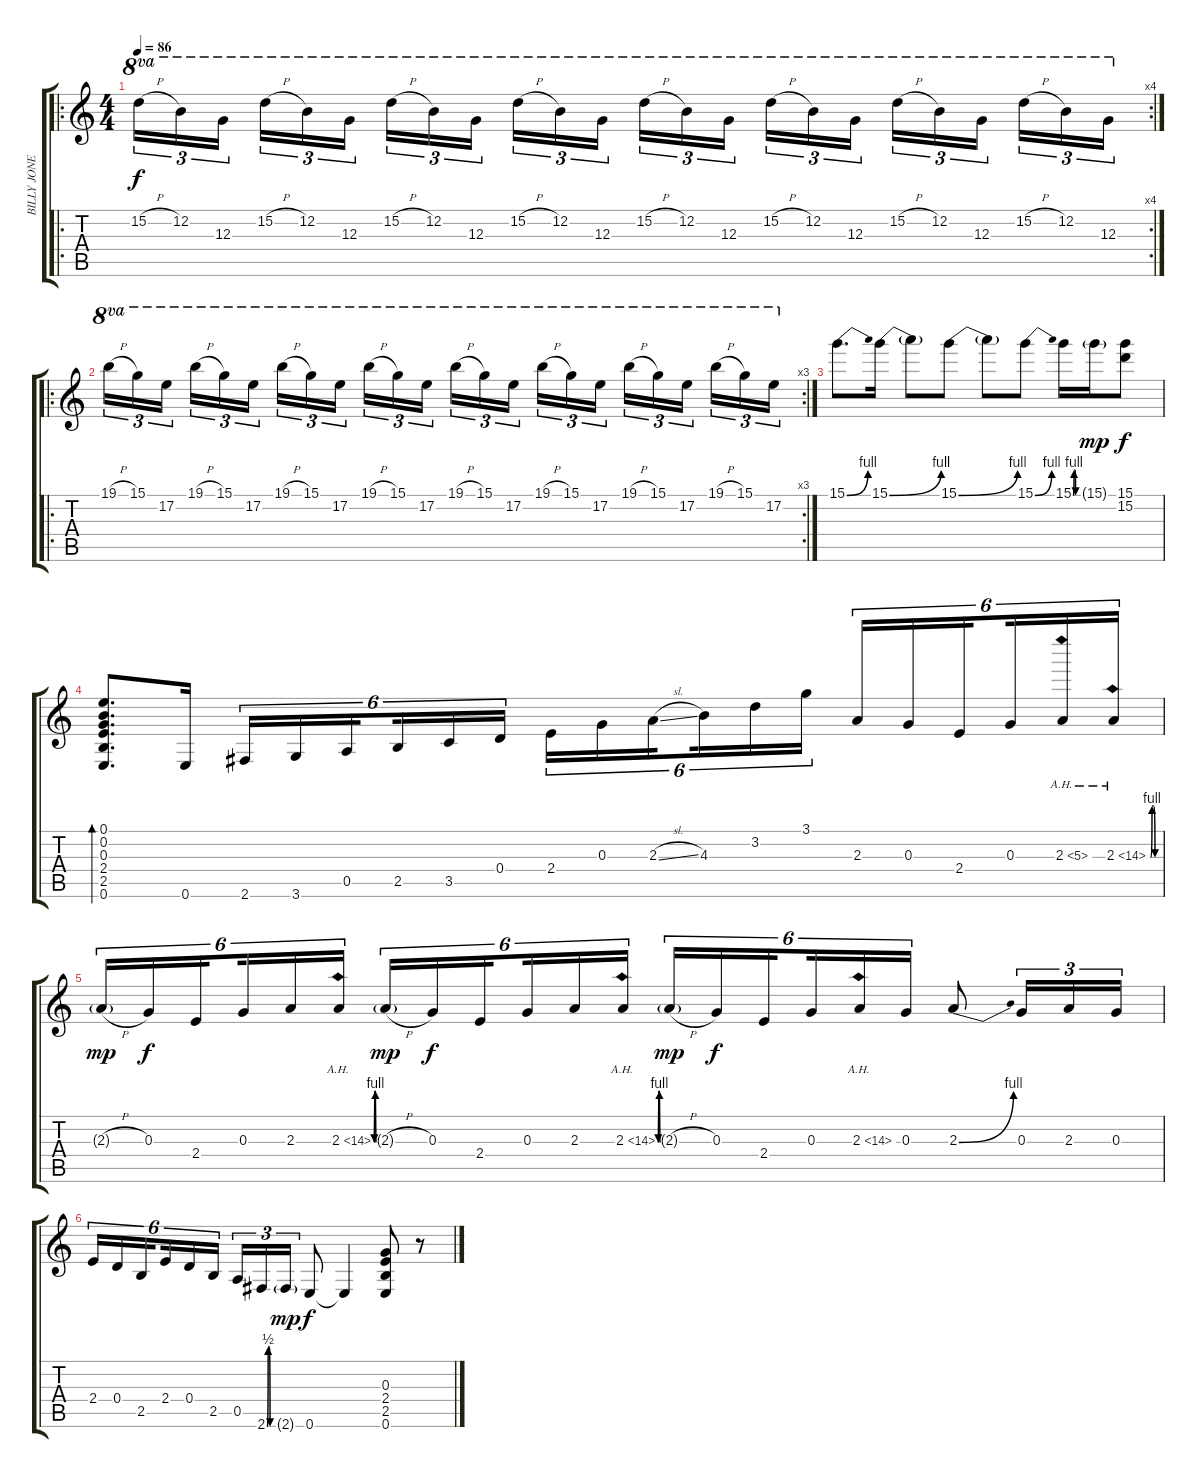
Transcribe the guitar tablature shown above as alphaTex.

\track ("BILLY JONES" "BILLY JONE") {instrument electricguitarclean}
\staff {score tabs}
\tuning (E4 B3 G3 D3 A2 E2) {hide}
\ro
\rc 4
\ts (4 4)
\tempo 86
\clef g2
\ks c
15.2{h}.16{tu (3 2) ot 8va dy f} 12.2.16{tu (3 2) ot 8va} 12.3.16{tu (3 2) ot 8va beam splitsecondary} 15.2{h}.16{tu (3 2) ot 8va} 12.2.16{tu (3 2) ot 8va} 12.3.16{tu (3 2) ot 8va} 15.2{h}.16{tu (3 2) ot 8va} 12.2.16{tu (3 2) ot 8va} 12.3.16{tu (3 2) ot 8va beam splitsecondary} 15.2{h}.16{tu (3 2) ot 8va} 12.2.16{tu (3 2) ot 8va} 12.3.16{tu (3 2) ot 8va} 15.2{h}.16{tu (3 2) ot 8va} 12.2.16{tu (3 2) ot 8va} 12.3.16{tu (3 2) ot 8va beam splitsecondary} 15.2{h}.16{tu (3 2) ot 8va} 12.2.16{tu (3 2) ot 8va} 12.3.16{tu (3 2) ot 8va} 15.2{h}.16{tu (3 2) ot 8va} 12.2.16{tu (3 2) ot 8va} 12.3.16{tu (3 2) ot 8va beam splitsecondary} 15.2{h}.16{tu (3 2) ot 8va} 12.2.16{tu (3 2) ot 8va} 12.3.16{tu (3 2) ot 8va} |
\ro
\rc 3
19.1{h}.16{tu (3 2) ot 8va} 15.1.16{tu (3 2) ot 8va} 17.2.16{tu (3 2) ot 8va beam splitsecondary} 19.1{h}.16{tu (3 2) ot 8va} 15.1.16{tu (3 2) ot 8va} 17.2.16{tu (3 2) ot 8va} 19.1{h}.16{tu (3 2) ot 8va} 15.1.16{tu (3 2) ot 8va} 17.2.16{tu (3 2) ot 8va beam splitsecondary} 19.1{h}.16{tu (3 2) ot 8va} 15.1.16{tu (3 2) ot 8va} 17.2.16{tu (3 2) ot 8va} 19.1{h}.16{tu (3 2) ot 8va} 15.1.16{tu (3 2) ot 8va} 17.2.16{tu (3 2) ot 8va beam splitsecondary} 19.1{h}.16{tu (3 2) ot 8va} 15.1.16{tu (3 2) ot 8va} 17.2.16{tu (3 2) ot 8va} 19.1{h}.16{tu (3 2) ot 8va} 15.1.16{tu (3 2) ot 8va} 17.2.16{tu (3 2) ot 8va beam splitsecondary} 19.1{h}.16{tu (3 2) ot 8va} 15.1.16{tu (3 2) ot 8va} 17.2.16{tu (3 2) ot 8va} |
15.1{be (bend 0 0 60 4)}.8{d} 15.1{be (bend 0 0 60 4)}.16 15.1{t}.8 15.1{be (bend 0 0 60 4)}.8 15.1{t}.8 15.1{be (bend 0 0 60 4)}.8 15.1{be (custom 0 0 10 4 20 4 30 0 60 0)}.16 15.1{g}.16{dy mp} (15.1 15.2).8{dy f} |
(0.1 0.2 0.3 2.4 2.5 0.6).8{d bd 480} 0.6.16 2.6.16{tu (6 4)} 3.6.16{tu (6 4)} 0.5.16{tu (6 4) beam splitsecondary} 2.5.16{tu (6 4)} 3.5.16{tu (6 4)} 0.4.16{tu (6 4)} 2.4.16{tu (6 4)} 0.3.16{tu (6 4)} 2.3{sl}.16{tu (6 4) beam splitsecondary} 4.3.16{tu (6 4)} 3.2.16{tu (6 4)} 3.1.16{tu (6 4)} 2.3.16{tu (6 4)} 0.3.16{tu (6 4)} 2.4.16{tu (6 4) beam splitsecondary} 0.3.16{tu (6 4)} 2.3{ah 3}.16{tu (6 4)} 2.3{be (custom 0 0 10 4 20 4 30 0 60 0) ah 12}.16{tu (6 4)} |
2.3{h g}.16{tu (6 4) dy mp} 0.3.16{tu (6 4) dy f} 2.4.16{tu (6 4) beam splitsecondary} 0.3.16{tu (6 4)} 2.3.16{tu (6 4)} 2.3{be (custom 0 0 10 4 20 4 30 0 60 0) ah 12}.16{tu (6 4)} 2.3{h g}.16{tu (6 4) dy mp} 0.3.16{tu (6 4) dy f} 2.4.16{tu (6 4) beam splitsecondary} 0.3.16{tu (6 4)} 2.3.16{tu (6 4)} 2.3{be (custom 0 0 10 4 20 4 30 0 60 0) ah 12}.16{tu (6 4)} 2.3{h g}.16{tu (6 4) dy mp} 0.3.16{tu (6 4) dy f} 2.4.16{tu (6 4) beam splitsecondary} 0.3.16{tu (6 4)} 2.3{ah 12}.16{tu (6 4)} 0.3.16{tu (6 4)} 2.3{be (bend 0 0 60 4)}.8 0.3.16{tu (3 2)} 2.3.16{tu (3 2)} 0.3.16{tu (3 2)} |
2.4.16{tu (6 4)} 0.4.16{tu (6 4)} 2.5.16{tu (6 4) beam splitsecondary} 2.4.16{tu (6 4)} 0.4.16{tu (6 4)} 2.5.16{tu (6 4)} 0.5.16{tu (3 2)} 2.6{be (custom 0 0 10 2 20 2 30 0 60 0)}.16{tu (3 2)} 2.6{g}.16{tu (3 2) dy mp} 0.6.8{dy f} 0.6{t}.4 (0.3 2.4 2.5 0.6).8 r.8
